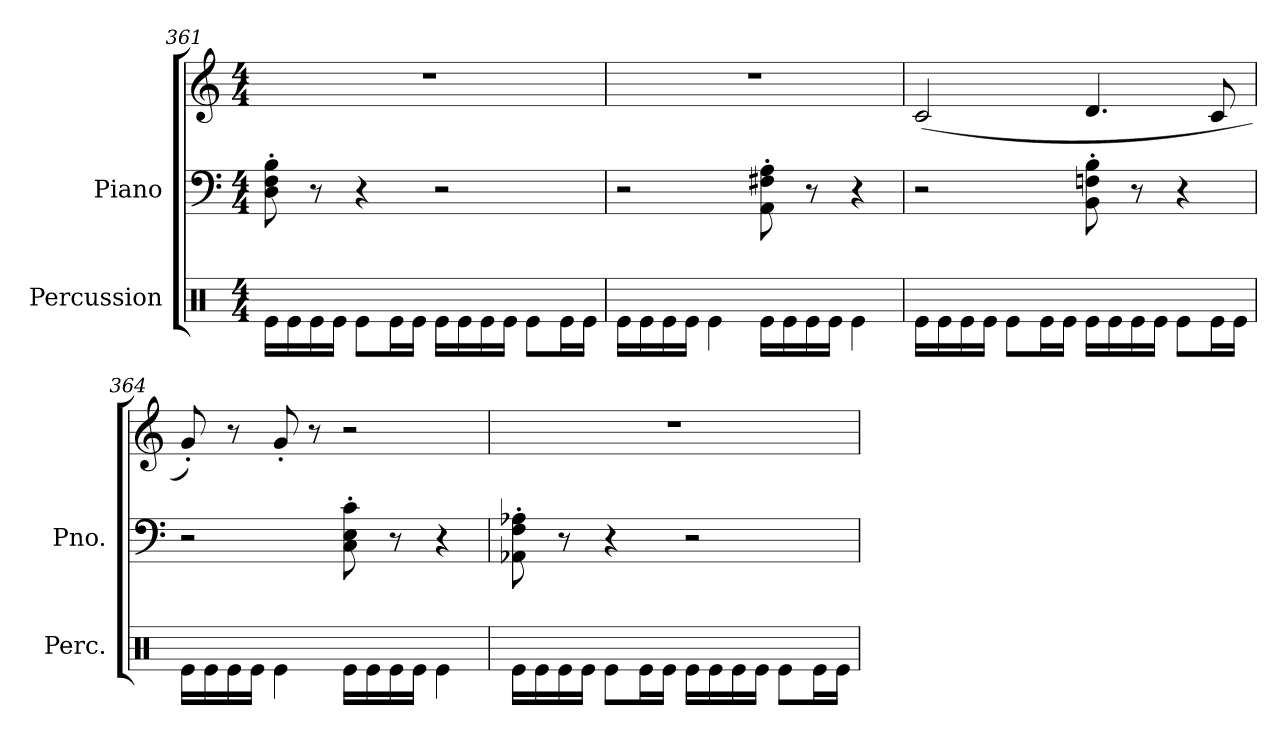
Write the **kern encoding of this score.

**kern	**kern	**kern
*part2	*part1	*part1
*staff3	*staff2	*staff1
*I"Percussion	*I"Piano	*
*I'Perc.	*I'Pno.	*
*clefX	*clefF4	*clefG2
*k[]	*k[]	*k[]
*	*C:	*C:
*M4/4	*M4/4	*M4/4
=361	=361	=361
16Re\LL	8D\' 8F\' 8B\'	1r
16Re\	.	.
16Re\	8r	.
16Re\JJ	.	.
8Re\L	4r	.
16Re\L	.	.
16Re\JJ	.	.
16Re\LL	2r	.
16Re\	.	.
16Re\	.	.
16Re\JJ	.	.
8Re\L	.	.
16Re\L	.	.
16Re\JJ	.	.
=362	=362	=362
16Re\LL	2r	1r
16Re\	.	.
16Re\	.	.
16Re\JJ	.	.
4Re\	.	.
16Re\LL	8AA\' 8F#X\' 8A\'	.
16Re\	.	.
16Re\	8r	.
16Re\JJ	.	.
4Re\	4r	.
=363	=363	=363
16Re\LL	2r	(2c/
16Re\	.	.
16Re\	.	.
16Re\JJ	.	.
8Re\L	.	.
16Re\L	.	.
16Re\JJ	.	.
16Re\LL	8BB\' 8Fn\' 8B\'	4.d/
16Re\	.	.
16Re\	8r	.
16Re\JJ	.	.
8Re\L	4r	.
16Re\L	.	8c/
16Re\JJ	.	.
=364	=364	=364
16Re\LL	2r	8g'/)
16Re\	.	.
16Re\	.	8r
16Re\JJ	.	.
4Re\	.	8g'/
.	.	8r
16Re\LL	8C\' 8E\' 8c\'	2r
16Re\	.	.
16Re\	8r	.
16Re\JJ	.	.
4Re\	4r	.
=365	=365	=365
16Re\LL	8AA-X\' 8F\' 8A-X\'	1r
16Re\	.	.
16Re\	8r	.
16Re\JJ	.	.
8Re\L	4r	.
16Re\L	.	.
16Re\JJ	.	.
16Re\LL	2r	.
16Re\	.	.
16Re\	.	.
16Re\JJ	.	.
8Re\L	.	.
16Re\L	.	.
16Re\JJ	.	.
=	=	=
*-	*-	*-
